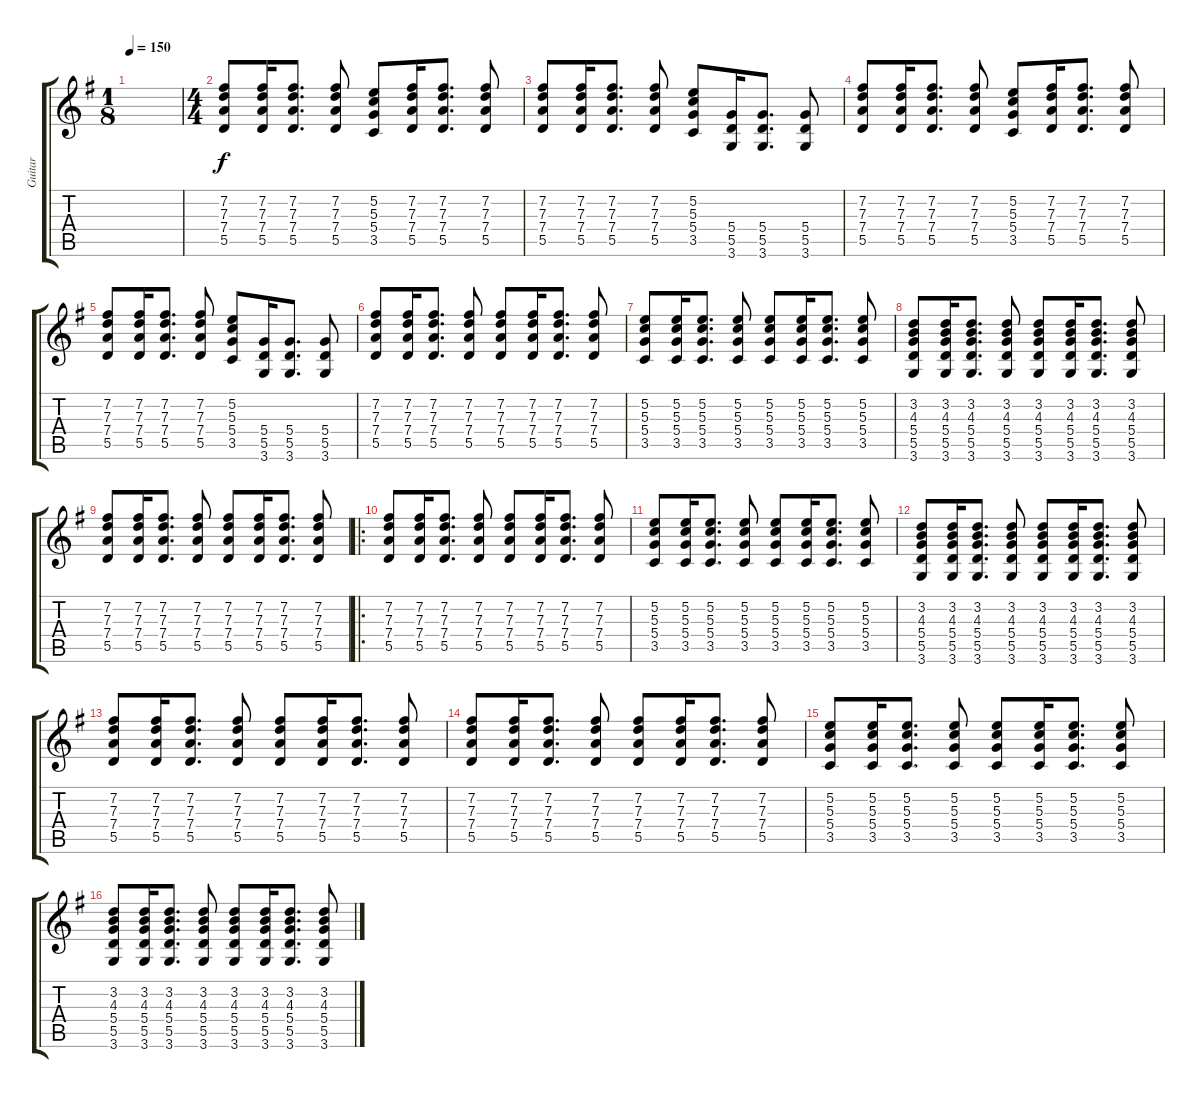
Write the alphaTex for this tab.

\track ("Guitar" "Guitar") {instrument distortionguitar}
\staff {score tabs}
\tuning (E4 B3 G3 D3 A2 E2) {hide}
\ts (1 8)
\tempo 150
\clef g2
\ks g
|
\ts (4 4)
(7.2 7.3 7.4 5.5).8 (7.2 7.3 7.4 5.5).16 (7.2 7.3 7.4 5.5).8{d} (7.2 7.3 7.4 5.5).8 (5.2 5.3 5.4 3.5).8 (7.2 7.3 7.4 5.5).16 (7.2 7.3 7.4 5.5).8{d} (7.2 7.3 7.4 5.5).8 |
(7.2 7.3 7.4 5.5).8 (7.2 7.3 7.4 5.5).16 (7.2 7.3 7.4 5.5).8{d} (7.2 7.3 7.4 5.5).8 (5.2 5.3 5.4 3.5).8 (5.4 5.5 3.6).16 (5.4 5.5 3.6).8{d} (5.4 5.5 3.6).8 |
(7.2 7.3 7.4 5.5).8 (7.2 7.3 7.4 5.5).16 (7.2 7.3 7.4 5.5).8{d} (7.2 7.3 7.4 5.5).8 (5.2 5.3 5.4 3.5).8 (7.2 7.3 7.4 5.5).16 (7.2 7.3 7.4 5.5).8{d} (7.2 7.3 7.4 5.5).8 |
(7.2 7.3 7.4 5.5).8 (7.2 7.3 7.4 5.5).16 (7.2 7.3 7.4 5.5).8{d} (7.2 7.3 7.4 5.5).8 (5.2 5.3 5.4 3.5).8 (5.4 5.5 3.6).16 (5.4 5.5 3.6).8{d} (5.4 5.5 3.6).8 |
(7.2 7.3 7.4 5.5).8 (7.2 7.3 7.4 5.5).16 (7.2 7.3 7.4 5.5).8{d} (7.2 7.3 7.4 5.5).8 (7.2 7.3 7.4 5.5).8 (7.2 7.3 7.4 5.5).16 (7.2 7.3 7.4 5.5).8{d} (7.2 7.3 7.4 5.5).8 |
(5.2 5.3 5.4 3.5).8 (5.2 5.3 5.4 3.5).16 (5.2 5.3 5.4 3.5).8{d} (5.2 5.3 5.4 3.5).8 (5.2 5.3 5.4 3.5).8 (5.2 5.3 5.4 3.5).16 (5.2 5.3 5.4 3.5).8{d} (5.2 5.3 5.4 3.5).8 |
(3.2 4.3 5.4 5.5 3.6).8 (3.2 4.3 5.4 5.5 3.6).16 (3.2 4.3 5.4 5.5 3.6).8{d} (3.2 4.3 5.4 5.5 3.6).8 (3.2 4.3 5.4 5.5 3.6).8 (3.2 4.3 5.4 5.5 3.6).16 (3.2 4.3 5.4 5.5 3.6).8{d} (3.2 4.3 5.4 5.5 3.6).8 |
(7.2 7.3 7.4 5.5).8 (7.2 7.3 7.4 5.5).16 (7.2 7.3 7.4 5.5).8{d} (7.2 7.3 7.4 5.5).8 (7.2 7.3 7.4 5.5).8 (7.2 7.3 7.4 5.5).16 (7.2 7.3 7.4 5.5).8{d} (7.2 7.3 7.4 5.5).8 |
\ro
(7.2 7.3 7.4 5.5).8 (7.2 7.3 7.4 5.5).16 (7.2 7.3 7.4 5.5).8{d} (7.2 7.3 7.4 5.5).8 (7.2 7.3 7.4 5.5).8 (7.2 7.3 7.4 5.5).16 (7.2 7.3 7.4 5.5).8{d} (7.2 7.3 7.4 5.5).8 |
(5.2 5.3 5.4 3.5).8 (5.2 5.3 5.4 3.5).16 (5.2 5.3 5.4 3.5).8{d} (5.2 5.3 5.4 3.5).8 (5.2 5.3 5.4 3.5).8 (5.2 5.3 5.4 3.5).16 (5.2 5.3 5.4 3.5).8{d} (5.2 5.3 5.4 3.5).8 |
(3.2 4.3 5.4 5.5 3.6).8 (3.2 4.3 5.4 5.5 3.6).16 (3.2 4.3 5.4 5.5 3.6).8{d} (3.2 4.3 5.4 5.5 3.6).8 (3.2 4.3 5.4 5.5 3.6).8 (3.2 4.3 5.4 5.5 3.6).16 (3.2 4.3 5.4 5.5 3.6).8{d} (3.2 4.3 5.4 5.5 3.6).8 |
(7.2 7.3 7.4 5.5).8 (7.2 7.3 7.4 5.5).16 (7.2 7.3 7.4 5.5).8{d} (7.2 7.3 7.4 5.5).8 (7.2 7.3 7.4 5.5).8 (7.2 7.3 7.4 5.5).16 (7.2 7.3 7.4 5.5).8{d} (7.2 7.3 7.4 5.5).8 |
(7.2 7.3 7.4 5.5).8 (7.2 7.3 7.4 5.5).16 (7.2 7.3 7.4 5.5).8{d} (7.2 7.3 7.4 5.5).8 (7.2 7.3 7.4 5.5).8 (7.2 7.3 7.4 5.5).16 (7.2 7.3 7.4 5.5).8{d} (7.2 7.3 7.4 5.5).8 |
(5.2 5.3 5.4 3.5).8 (5.2 5.3 5.4 3.5).16 (5.2 5.3 5.4 3.5).8{d} (5.2 5.3 5.4 3.5).8 (5.2 5.3 5.4 3.5).8 (5.2 5.3 5.4 3.5).16 (5.2 5.3 5.4 3.5).8{d} (5.2 5.3 5.4 3.5).8 |
(3.2 4.3 5.4 5.5 3.6).8 (3.2 4.3 5.4 5.5 3.6).16 (3.2 4.3 5.4 5.5 3.6).8{d} (3.2 4.3 5.4 5.5 3.6).8 (3.2 4.3 5.4 5.5 3.6).8 (3.2 4.3 5.4 5.5 3.6).16 (3.2 4.3 5.4 5.5 3.6).8{d} (3.2 4.3 5.4 5.5 3.6).8
